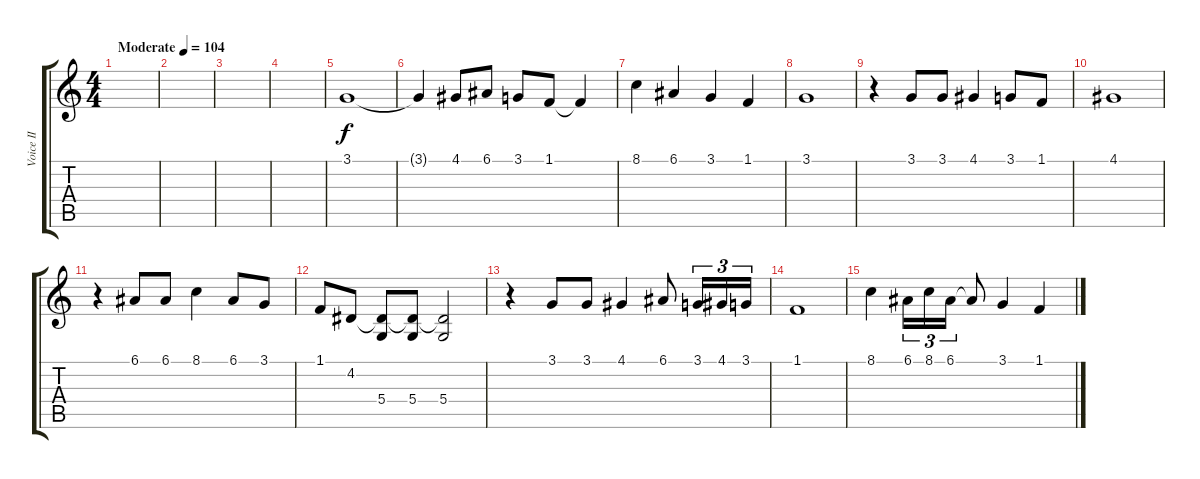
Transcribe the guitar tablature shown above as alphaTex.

\track ("Voice II" "Voice II") {instrument englishhorn}
\staff {score tabs}
\tuning (E4 B3 G3 D3 A2 E2) {hide}
\ts (4 4)
\tempo (104 "Moderate")
\clef g2
\ks c
|
|
|
|
3.1.1 |
3.1{t}.4 4.1.8 6.1.8 3.1.8 1.1.8 1.1{t}.4 |
8.1.4 6.1.4 3.1.4 1.1.4 |
3.1.1 |
r.4 3.1.8 3.1.8 4.1.4 3.1.8 1.1.8 |
4.1.1 |
r.4 6.1.8 6.1.8 8.1.4 6.1.8 3.1.8 |
1.1.8 4.2.8 (4.2{t} 5.4).8 (4.2{t} 5.4).8 (4.2{t} 5.4).2 |
r.4 3.1.8 3.1.8 4.1.4 6.1.8 3.1.16{tu (3 2)} 4.1.16{tu (3 2)} 3.1.16{tu (3 2)} |
1.1.1 |
8.1.4 6.1.16{tu (3 2)} 8.1.16{tu (3 2)} 6.1.16{tu (3 2)} 6.1{t}.8 3.1.4 1.1.4
